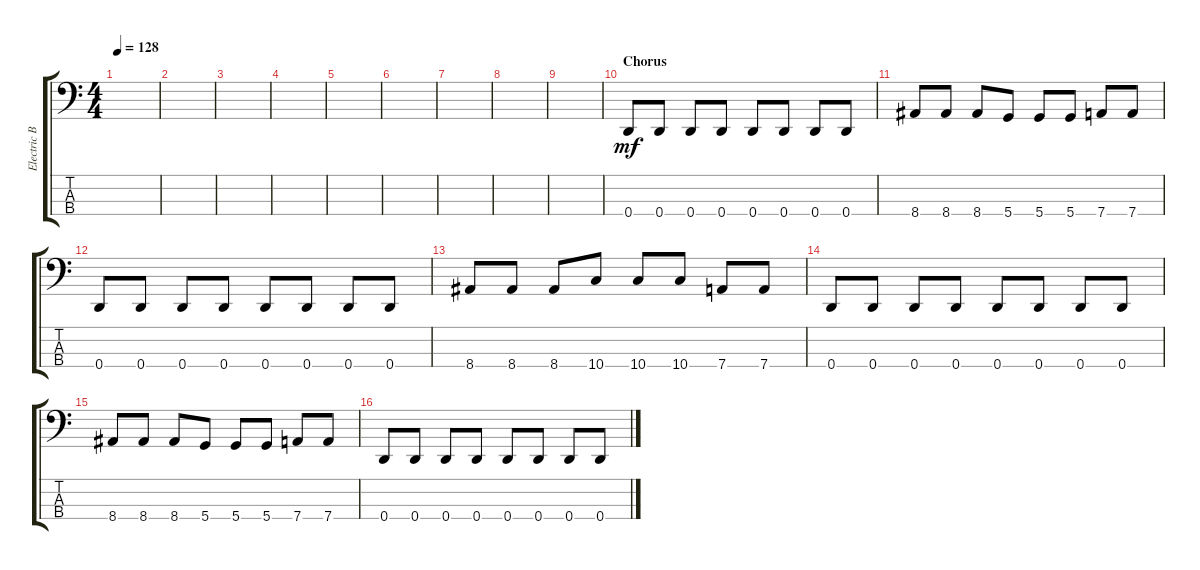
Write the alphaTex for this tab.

\track ("Electric Bass" "Electric B") {instrument electricbasspick}
\staff {score tabs}
\tuning (G2 D2 A1 D1) {hide}
\ts (4 4)
\tempo 128
\clef f4
\ks c
|
|
|
|
|
|
|
|
|
\section ("" "Chorus")
0.4.8{dy mf} 0.4.8 0.4.8 0.4.8 0.4.8 0.4.8 0.4.8 0.4.8 |
8.4.8 8.4.8 8.4.8 5.4.8 5.4.8 5.4.8 7.4.8 7.4.8 |
0.4.8 0.4.8 0.4.8 0.4.8 0.4.8 0.4.8 0.4.8 0.4.8 |
8.4.8 8.4.8 8.4.8 10.4.8 10.4.8 10.4.8 7.4.8 7.4.8 |
0.4.8 0.4.8 0.4.8 0.4.8 0.4.8 0.4.8 0.4.8 0.4.8 |
8.4.8 8.4.8 8.4.8 5.4.8 5.4.8 5.4.8 7.4.8 7.4.8 |
0.4.8 0.4.8 0.4.8 0.4.8 0.4.8 0.4.8 0.4.8 0.4.8
